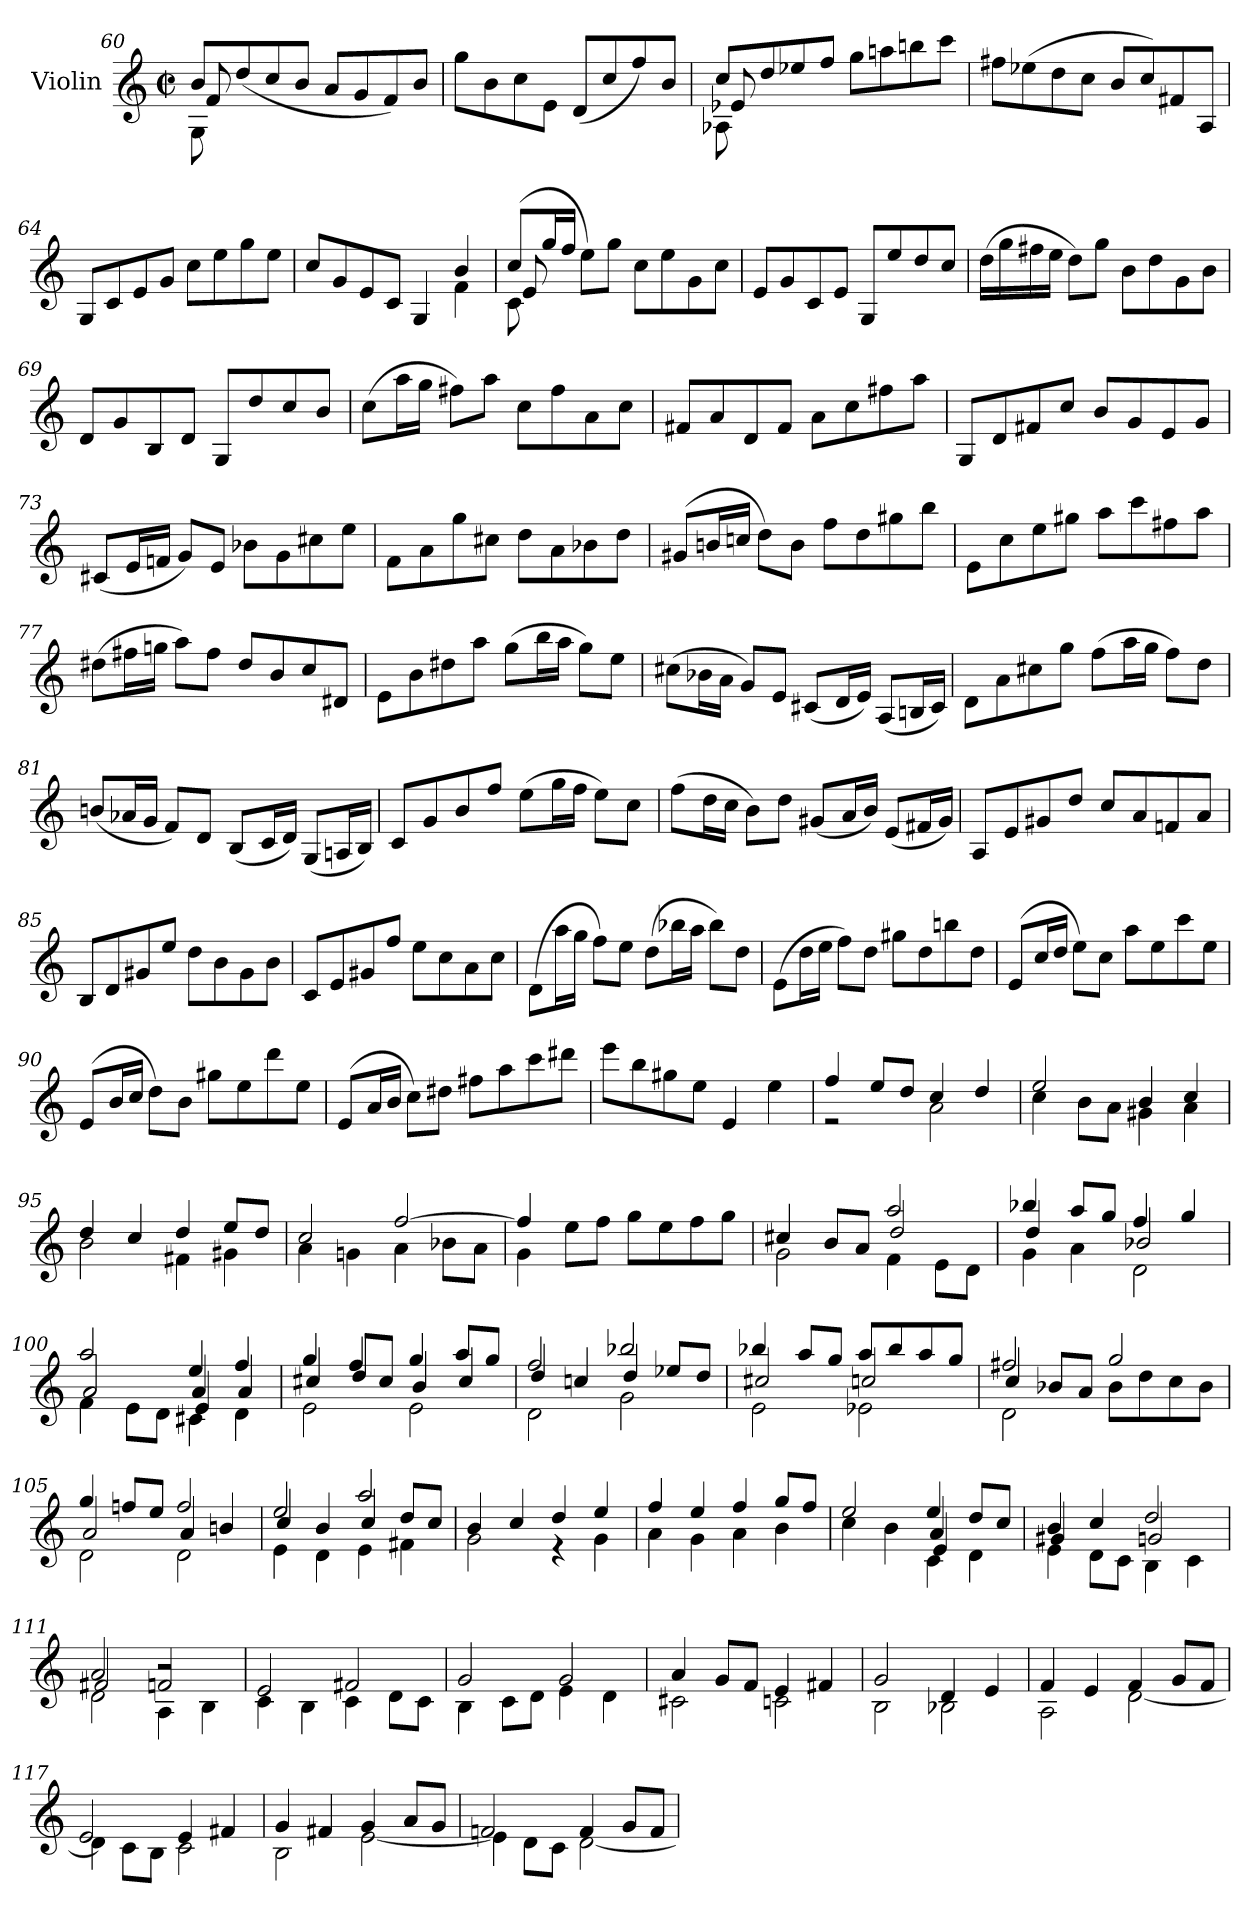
**kern
*part1
*staff1
*I"Violin
*I'Vln.
*clefG2
*k[]
*M2/2
*met(c|)
=60
*^
*	*^
8b/L	8G\	8f/
(<8dd/	8ryy	8ryy
8cc/	4ryy	4ryy
8b/J	.	.
8a/L	2ryy	2ryy
8g/	.	.
8f/)	.	.
8b/J	.	.
*v	*v	*v
=61
8gg\L
8b\
8cc\
8e\J
(<8d/L
8cc/
8ff/)
8b/J
=62
*^
*	*^
8cc/L	8A-X\	8e-X/
8dd/	8ryy	8ryy
8ee-X/	4ryy	4ryy
8ff/J	.	.
8gg\L	2ryy	2ryy
8aan\	.	.
8bbn\	.	.
8ccc\J	.	.
*v	*v	*v
=63
8ff#X\L
(>8ee-X\
8dd\
8cc\J
8b/L
8cc/)
8f#X/
8A/J
=64
8G/L
8c/
8e/
8g/J
8cc\L
8ee\
8gg\
8ee\J
=65
*^
8cc/L	2ryy
8g/	.
8e/	.
8c/J	.
4G/	4ryy
4b/	4f\
=66	=66
*	*^
(>8cc/L	8c\	8e/
16gg/L	8ryy	8ryy
16ff/JJ	.	.
8ee\L)	4ryy	4ryy
8gg\J	.	.
8cc\L	2ryy	2ryy
8ee\	.	.
8g\	.	.
8cc\J	.	.
*v	*v	*v
=67
8e/L
8g/
8c/
8e/J
8G/L
8ee/
8dd/
8cc/J
=68
(>16dd\LL
16gg\
16ff#X\
16ee\JJ
8dd\L)
8gg\J
8b\L
8dd\
8g\
8b\J
=69
8d/L
8g/
8B/
8d/J
8G/L
8dd/
8cc/
8b/J
=70
(>8cc\L
16aa\L
16gg\JJ
8ff#X\L)
8aa\J
8cc\L
8ff#\
8a\
8cc\J
=71
8f#X/L
8a/
8d/
8f#/J
8a\L
8cc\
8ff#X\
8aa\J
=72
8G/L
8d/
8f#X/
8cc/J
8b/L
8g/
8e/
8g/J
=73
(<8c#X/L
16e/L
16fn/JJ
8g/L)
8e/J
8b-X\L
8g\
8cc#X\
8ee\J
=74
8f\L
8a\
8gg\
8cc#X\J
8dd\L
8a\
8b-X\
8dd\J
=75
(<8g#X/L
16bn/L
16ccn/JJ
8dd\L)
8b\J
8ff\L
8dd\
8gg#X\
8bb\J
=76
8e\L
8cc\
8ee\
8gg#X\J
8aa\L
8ccc\
8ff#X\
8aa\J
=77
(>8dd#X\L
16ff#X\L
16ggn\JJ
8aa\L)
8ff#\J
8dd#/L
8b/
8cc/
8d#X/J
=78
8e\L
8b\
8dd#X\
8aa\J
(>8gg\L
16bb\L
16aa\JJ
8gg\L)
8ee\J
=79
(>8cc#X\L
16b-X\L
16a\JJ
8g/L)
8e/J
(<8c#X/L
16d/L
16e/JJ)
(<8A/L
16Bn/L
16c#/JJ)
=80
8d\L
8a\
8cc#X\
8gg\J
(>8ff\L
16aa\L
16gg\JJ
8ff\L)
8dd\J
=81
(<8bn/L
16a-X/L
16g/JJ
8f/L)
8d/J
(<8B/L
16c/L
16d/JJ)
(<8G/L
16An/L
16B/JJ)
=82
8c/L
8g/
8b/
8ff/J
(>8ee\L
16gg\L
16ff\JJ
8ee\L)
8cc\J
=83
(>8ff\L
16dd\L
16cc\JJ
8b\L)
8dd\J
(<8g#X/L
16a/L
16b/JJ)
(<8e/L
16f#X/L
16g#/JJ)
=84
8A/L
8e/
8g#X/
8dd/J
8cc/L
8a/
8fn/
8a/J
=85
8B/L
8d/
8g#X/
8ee/J
8dd\L
8b\
8g#\
8b\J
=86
8c/L
8e/
8g#X/
8ff/J
8ee\L
8cc\
8a\
8cc\J
=87
(>8d\L
16aa\L
16gg\JJ
8ff\L)
8ee\J
(>8dd\L
16bb-X\L
16aa\JJ
8bb-\L)
8dd\J
=88
(>8e\L
16dd\L
16ee\JJ
8ff\L)
8dd\J
8gg#X\L
8dd\
8bbn\
8dd\J
=89
(<8e/L
16cc/L
16dd/JJ
8ee\L)
8cc\J
8aa\L
8ee\
8ccc\
8ee\J
=90
(<8e/L
16b/L
16cc/JJ
8dd\L)
8b\J
8gg#X\L
8ee\
8ddd\
8ee\J
=91
(<8e/L
16a/L
16b/JJ
8cc\L)
8dd#X\J
8ff#X\L
8aa\
8ccc\
8ddd#X\J
=92
8eee\L
8bb\
8gg#X\
8ee\J
4e/
4ee\
=93
*^
4ff/	2r
8ee/L	.
8dd/J	.
4cc/	2a\
4dd/	.
=94	=94
2ee/	4cc\
.	8b\L
.	8a\J
4b/	4g#X\
4cc/	4a\
=95	=95
4dd/	2b\
4cc/	.
4dd/	4f#X\
8ee/L	4g#X\
8dd/J	.
=96	=96
2cc/	4a\
.	4gn\
[2ff/	4a\
.	8b-X\L
.	8a\J
=97	=97
4ff/]	4g\
8ee\L	4ryy
8ff\J	.
8gg\L	2ryy
8ee\	.
8ff\	.
8gg\J	.
=98	=98
*	*^
4cc#X/	2g\	2ryy
8b/L	.	.
8a/J	.	.
2aa/	4f\	2dd/
.	8e\L	.
.	8d\J	.
=99	=99	=99
4bb-X/	4g\	4dd/
8aa/L	4a\	4ryy
8gg/J	.	.
4ff/	2d\	2b-X/
4gg/	.	.
=100	=100	=100
*	*	*^
2aa/	4f\	2a/	2ryy
.	8e\L	.	.
.	8d\J	.	.
4ee/	4c#X\	4a/	4e/
4ff/	4d\	4a/	4ryy
*	*	*v	*v
=101	=101	=101
4gg/	2e\	4cc#X/
4ff/	.	8dd/L
.	.	8cc#/J
4gg/	2e\	4b/
8aa/L	.	4cc#/
8gg/J	.	.
=102	=102	=102
2ff/	2d\	4dd/
.	.	4ccn/
2bb-X/	2g\	4dd/
.	.	8ee-X/L
.	.	8dd/J
=103	=103	=103
4bb-X/	2e\	2cc#X/
8aa/L	.	.
8gg/J	.	.
8aa/L	2e-X\	2ccn/
8bb-/	.	.
8aa/	.	.
8gg/J	.	.
=104	=104	=104
2ff#X/	2d\	4cc/
.	.	8b-X/L
.	.	8a/J
2gg/	8b-\L	2ryy
.	8dd\	.
.	8cc\	.
.	8b-\J	.
=105	=105	=105
4gg/	2d\	2a/
8ffn/L	.	.
8ee/J	.	.
2ff/	2d\	4a/
.	.	4bn/
=106	=106	=106
2ee/	4e\	4cc/
.	4d\	4b/
2aa/	4e\	4cc/
.	4f#X\	8dd/L
.	.	8cc/J
*	*v	*v
=107	=107
4b/	2g\
4cc/	.
4dd/	4r
4ee/	4g\
=108	=108
4ff/	4a\
4ee/	4g\
4ff/	4a\
8gg/L	4b\
8ff/J	.
=109	=109
*^	*^
2ee/	4cc\	2ryy	2ryy
.	4b\	.	.
4ee/	4c\	4a/	4e/
8dd/L	4d\	4ryy	4ryy
8cc/J	.	.	.
*	*	*v	*v
=110	=110	=110
4b/	4e\	4g#X/
4cc/	8d\L	4ryy
.	8c\J	.
2dd/	4B\	2gn/
.	4c\	.
=111	=111	=111
2a/	2d\	2f#X/
2r	4A\	2fn/
.	4B\	.
*	*v	*v
=112	=112
2e/	4c\
.	4B\
2f#X/	4c\
.	8d\L
.	8c\J
=113	=113
2g/	4B\
.	8c\L
.	8d\J
2g/	4e\
.	4d\
=114	=114
4a/	2c#X\
8g/L	.
8f/J	.
4e/	2cn\
4f#X/	.
=115	=115
2g/	2B\
4d/	2B-X\
4e/	.
=116	=116
4f/	2A\
4e/	.
4f/	[2d\
8g/L	.
8f/J	.
=117	=117
2e/	4d\]
.	8c\L
.	8B\J
4e/	2c\
4f#X/	.
=118	=118
4g/	2B\
4f#X/	.
4g/	[2e\
8a/L	.
8g/J	.
=119	=119
2fn/	4e\]
.	8d\L
.	8c\J
4f/	[2d\
8g/L	.
8f/J	.
*v	*v
=
*-
